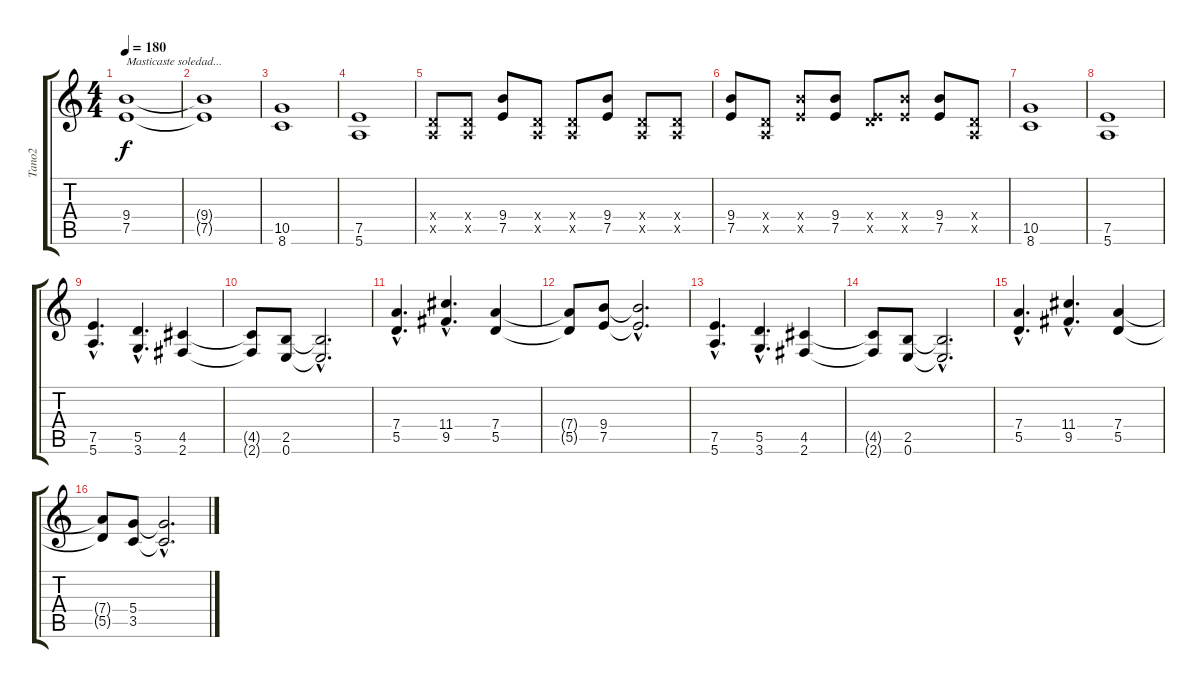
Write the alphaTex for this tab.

\track ("Tano2" "Tano2") {instrument distortionguitar}
\staff {score tabs}
\tuning (E4 B3 G3 D3 A2 E2) {hide}
\ts (4 4)
\tempo 180
\clef g2
\ks c
(9.4 7.5).1{txt "Masticaste soledad..." dy f} |
(9.4{t} 7.5{t}).1 |
(10.5 8.6).1 |
(7.5 5.6).1 |
(0.4{x} 0.5{x}).8 (0.4{x} 0.5{x}).8 (9.4 7.5).8 (0.4{x} 0.5{x}).8 (0.4{x} 0.5{x}).8 (9.4 7.5).8 (0.4{x} 0.5{x}).8 (0.4{x} 0.5{x}).8 |
(9.4 7.5).8 (0.4{x} 0.5{x}).8 (9.4{x} 7.5{x}).8 (9.4 7.5).8 (0.4{x} 7.5{x}).8 (9.4{x} 7.5{x}).8 (9.4 7.5).8 (0.4{x} 0.5{x}).8 |
(10.5 8.6).1 |
(7.5 5.6).1 |
(7.5{hac} 5.6{hac}).4{d} (5.5{hac} 3.6{hac}).4{d} (4.5 2.6).4 |
(4.5{t} 2.6{t}).8 (2.5 0.6).8 (2.5{hac t} 0.6{hac t}).2{d} |
(7.4{hac} 5.5{hac}).4{d} (11.4{hac} 9.5{hac}).4{d} (7.4 5.5).4 |
(7.4{t} 5.5{t}).8 (9.4 7.5).8 (9.4{hac t} 7.5{hac t}).2{d} |
(7.5{hac} 5.6{hac}).4{d} (5.5{hac} 3.6{hac}).4{d} (4.5 2.6).4 |
(4.5{t} 2.6{t}).8 (2.5 0.6).8 (2.5{hac t} 0.6{hac t}).2{d} |
(7.4{hac} 5.5{hac}).4{d} (11.4{hac} 9.5{hac}).4{d} (7.4 5.5).4 |
(7.4{t} 5.5{t}).8 (5.4 3.5).8 (5.4{hac t} 3.5{hac t}).2{d}
